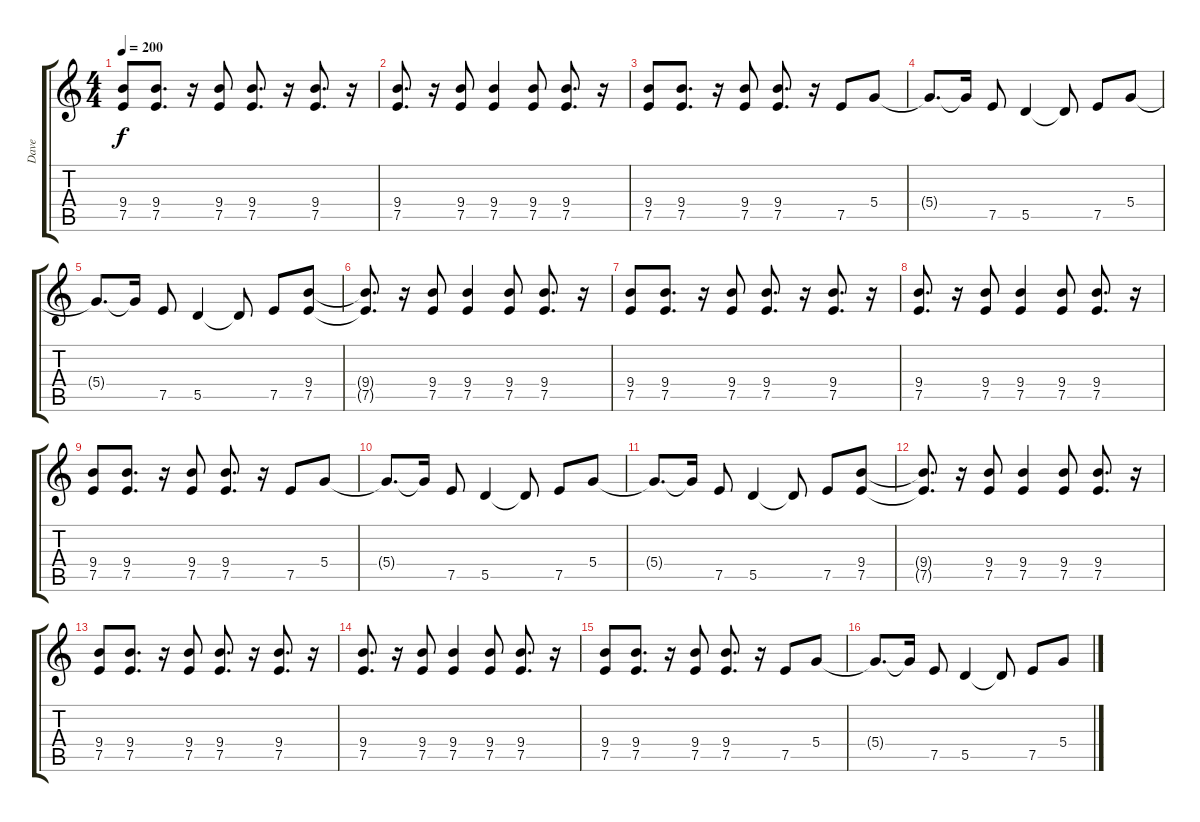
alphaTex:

\track ("Dave" "Dave") {instrument overdrivenguitar}
\staff {score tabs}
\tuning (E4 B3 G3 D3 A2 E2) {hide}
\ts (4 4)
\tempo 200
\clef g2
\ks c
(9.4 7.5).8{dy f} (9.4 7.5).8{d} r.16 (9.4 7.5).8 (9.4 7.5).8{d} r.16 (9.4 7.5).8{d} r.16 |
(9.4 7.5).8{d} r.16 (9.4 7.5).8 (9.4 7.5).4 (9.4 7.5).8 (9.4 7.5).8{d} r.16 |
(9.4 7.5).8 (9.4 7.5).8{d} r.16 (9.4 7.5).8 (9.4 7.5).8{d} r.16 7.5.8 5.4.8 |
5.4{t}.8{d} 5.4{t}.16 7.5.8 5.5.4 5.5{t}.8 7.5.8 5.4.8 |
5.4{t}.8{d} 5.4{t}.16 7.5.8 5.5.4 5.5{t}.8 7.5.8 (9.4 7.5).8 |
(9.4{t} 7.5{t}).8{d} r.16 (9.4 7.5).8 (9.4 7.5).4 (9.4 7.5).8 (9.4 7.5).8{d} r.16 |
(9.4 7.5).8 (9.4 7.5).8{d} r.16 (9.4 7.5).8 (9.4 7.5).8{d} r.16 (9.4 7.5).8{d} r.16 |
(9.4 7.5).8{d} r.16 (9.4 7.5).8 (9.4 7.5).4 (9.4 7.5).8 (9.4 7.5).8{d} r.16 |
(9.4 7.5).8 (9.4 7.5).8{d} r.16 (9.4 7.5).8 (9.4 7.5).8{d} r.16 7.5.8 5.4.8 |
5.4{t}.8{d} 5.4{t}.16 7.5.8 5.5.4 5.5{t}.8 7.5.8 5.4.8 |
5.4{t}.8{d} 5.4{t}.16 7.5.8 5.5.4 5.5{t}.8 7.5.8 (9.4 7.5).8 |
(9.4{t} 7.5{t}).8{d} r.16 (9.4 7.5).8 (9.4 7.5).4 (9.4 7.5).8 (9.4 7.5).8{d} r.16 |
(9.4 7.5).8 (9.4 7.5).8{d} r.16 (9.4 7.5).8 (9.4 7.5).8{d} r.16 (9.4 7.5).8{d} r.16 |
(9.4 7.5).8{d} r.16 (9.4 7.5).8 (9.4 7.5).4 (9.4 7.5).8 (9.4 7.5).8{d} r.16 |
(9.4 7.5).8 (9.4 7.5).8{d} r.16 (9.4 7.5).8 (9.4 7.5).8{d} r.16 7.5.8 5.4.8 |
5.4{t}.8{d} 5.4{t}.16 7.5.8 5.5.4 5.5{t}.8 7.5.8 5.4.8
